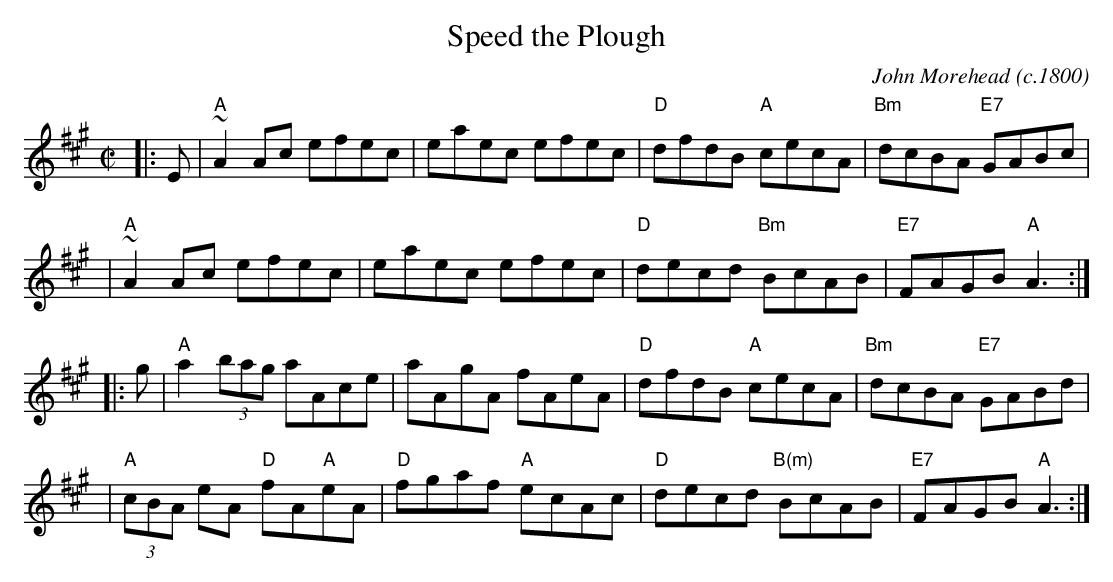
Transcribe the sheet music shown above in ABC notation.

X:1
T: Speed the Plough
C: John Morehead
O: c.1800
M: C|
L: 1/8
K: A
|: E \
| "A"~A2Ac efec | eaec efec | "D"dfdB "A"cecA | "Bm"dcBA "E7"GABc |
| "A"~A2Ac efec | eaec efec | "D"decd "Bm"BcAB | "E7"FAGB "A"A3 :|
|: g \
| "A"a2(3bag aAce | aAgA fAeA | "D"dfdB "A"cecA | "Bm"dcBA "E7"GABd |
| "A"(3cBA eA "D"fA"A"eA | "D"fgaf "A"ecAc | "D"decd "B(m)"BcAB | "E7"FAGB "A"A3 :|
